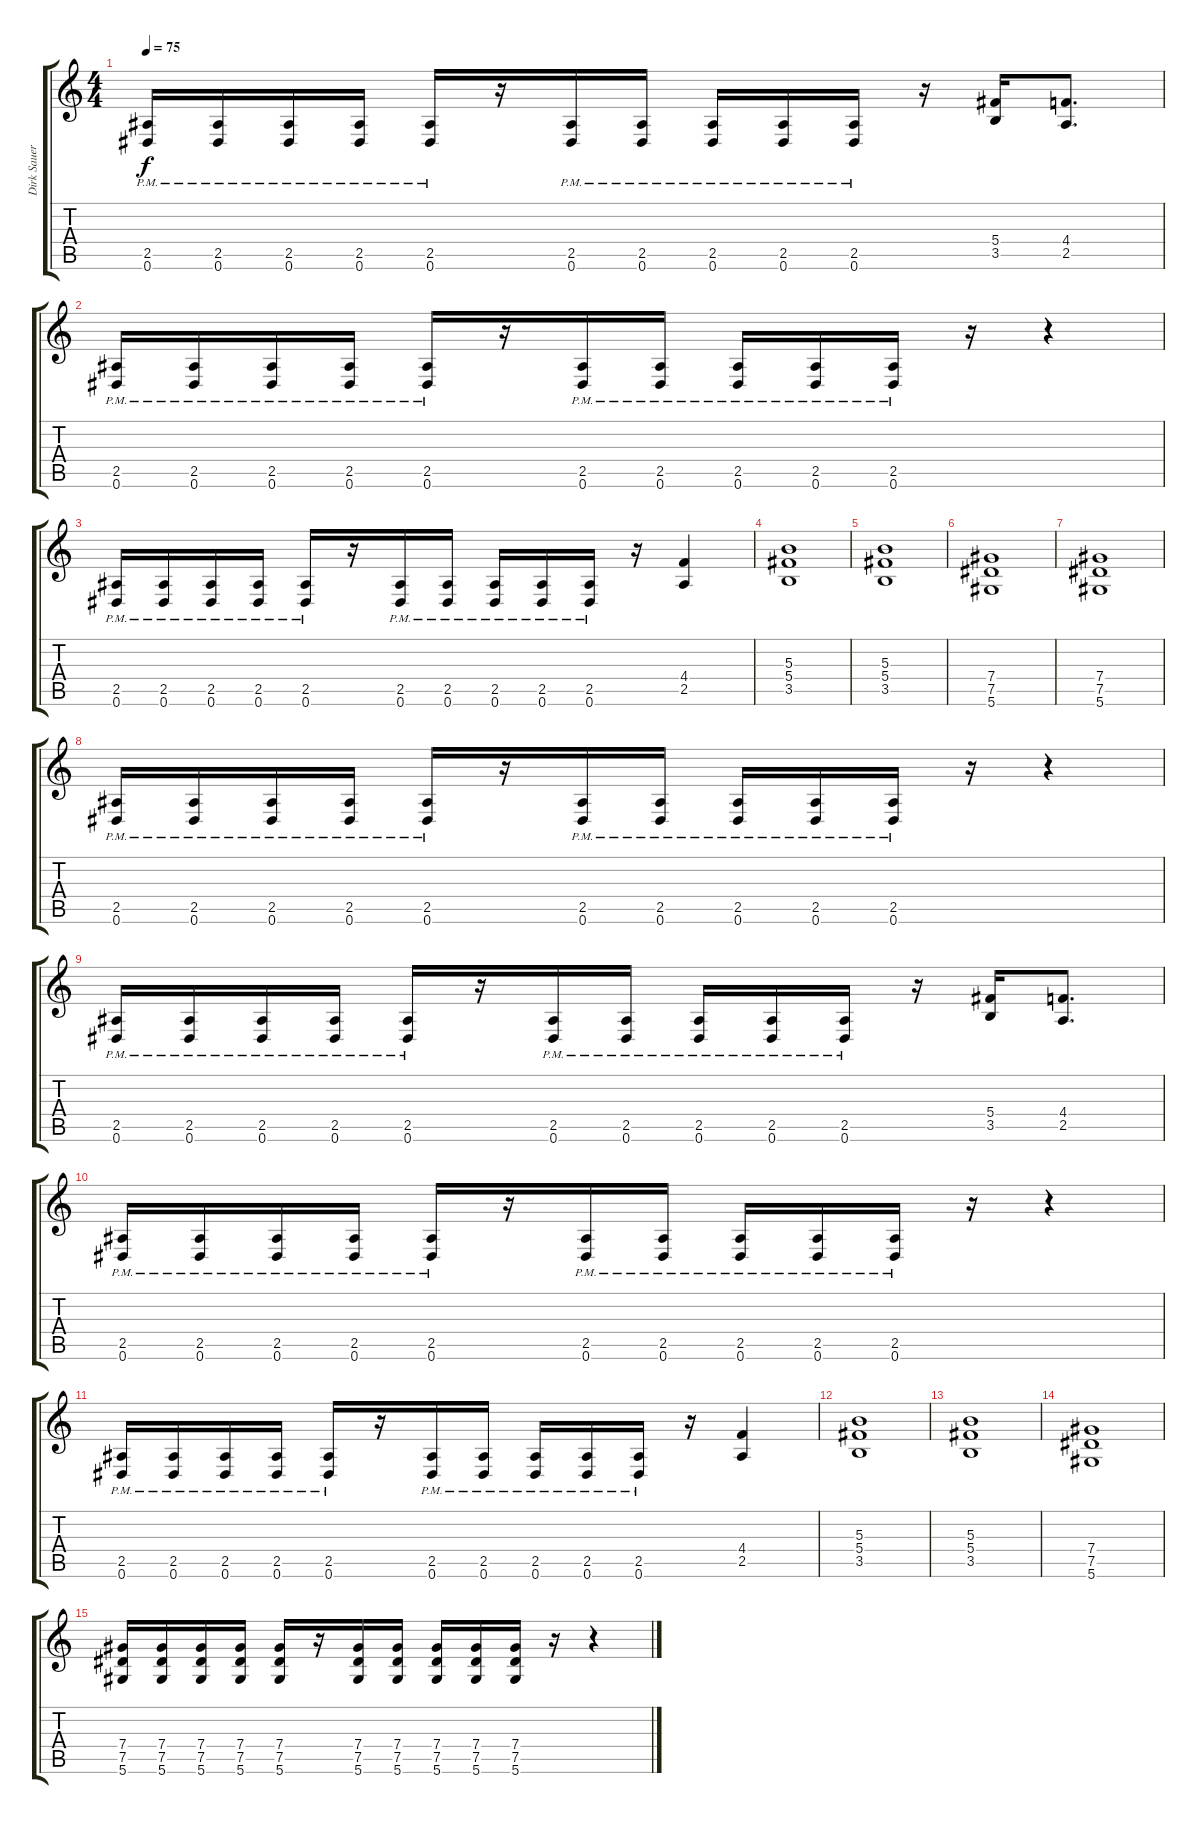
\track ("Dirk Sauer" "Dirk Sauer") {instrument distortionguitar}
\staff {score tabs}
\tuning (Eb4 Bb3 Gb3 Db3 Ab2 Eb2) {hide}
\ts (4 4)
\tempo 75
\clef g2
\ks c
(2.5{pm} 0.6{pm}).16{dy f} (2.5{pm} 0.6{pm}).16 (2.5{pm} 0.6{pm}).16 (2.5{pm} 0.6{pm}).16 (2.5{pm} 0.6{pm}).16 r.16 (2.5{pm} 0.6{pm}).16 (2.5{pm} 0.6{pm}).16 (2.5{pm} 0.6{pm}).16 (2.5{pm} 0.6{pm}).16 (2.5{pm} 0.6{pm}).16 r.16 (5.4 3.5).16 (4.4 2.5).8{d} |
(2.5{pm} 0.6{pm}).16 (2.5{pm} 0.6{pm}).16 (2.5{pm} 0.6{pm}).16 (2.5{pm} 0.6{pm}).16 (2.5{pm} 0.6{pm}).16 r.16 (2.5{pm} 0.6{pm}).16 (2.5{pm} 0.6{pm}).16 (2.5{pm} 0.6{pm}).16 (2.5{pm} 0.6{pm}).16 (2.5{pm} 0.6{pm}).16 r.16 r.4 |
(2.5{pm} 0.6{pm}).16 (2.5{pm} 0.6{pm}).16 (2.5{pm} 0.6{pm}).16 (2.5{pm} 0.6{pm}).16 (2.5{pm} 0.6{pm}).16 r.16 (2.5{pm} 0.6{pm}).16 (2.5{pm} 0.6{pm}).16 (2.5{pm} 0.6{pm}).16 (2.5{pm} 0.6{pm}).16 (2.5{pm} 0.6{pm}).16 r.16 (4.4 2.5).4 |
(5.3 5.4 3.5).1 |
(5.3 5.4 3.5).1 |
(7.4 7.5 5.6).1 |
(7.4 7.5 5.6).1 |
(2.5{pm} 0.6{pm}).16 (2.5{pm} 0.6{pm}).16 (2.5{pm} 0.6{pm}).16 (2.5{pm} 0.6{pm}).16 (2.5{pm} 0.6{pm}).16 r.16 (2.5{pm} 0.6{pm}).16 (2.5{pm} 0.6{pm}).16 (2.5{pm} 0.6{pm}).16 (2.5{pm} 0.6{pm}).16 (2.5{pm} 0.6{pm}).16 r.16 r.4 |
(2.5{pm} 0.6{pm}).16 (2.5{pm} 0.6{pm}).16 (2.5{pm} 0.6{pm}).16 (2.5{pm} 0.6{pm}).16 (2.5{pm} 0.6{pm}).16 r.16 (2.5{pm} 0.6{pm}).16 (2.5{pm} 0.6{pm}).16 (2.5{pm} 0.6{pm}).16 (2.5{pm} 0.6{pm}).16 (2.5{pm} 0.6{pm}).16 r.16 (5.4 3.5).16 (4.4 2.5).8{d} |
(2.5{pm} 0.6{pm}).16 (2.5{pm} 0.6{pm}).16 (2.5{pm} 0.6{pm}).16 (2.5{pm} 0.6{pm}).16 (2.5{pm} 0.6{pm}).16 r.16 (2.5{pm} 0.6{pm}).16 (2.5{pm} 0.6{pm}).16 (2.5{pm} 0.6{pm}).16 (2.5{pm} 0.6{pm}).16 (2.5{pm} 0.6{pm}).16 r.16 r.4 |
(2.5{pm} 0.6{pm}).16 (2.5{pm} 0.6{pm}).16 (2.5{pm} 0.6{pm}).16 (2.5{pm} 0.6{pm}).16 (2.5{pm} 0.6{pm}).16 r.16 (2.5{pm} 0.6{pm}).16 (2.5{pm} 0.6{pm}).16 (2.5{pm} 0.6{pm}).16 (2.5{pm} 0.6{pm}).16 (2.5{pm} 0.6{pm}).16 r.16 (4.4 2.5).4 |
(5.3 5.4 3.5).1 |
(5.3 5.4 3.5).1 |
(7.4 7.5 5.6).1 |
(7.4 7.5 5.6).16 (7.4 7.5 5.6).16 (7.4 7.5 5.6).16 (7.4 7.5 5.6).16 (7.4 7.5 5.6).16 r.16 (7.4 7.5 5.6).16 (7.4 7.5 5.6).16 (7.4 7.5 5.6).16 (7.4 7.5 5.6).16 (7.4 7.5 5.6).16 r.16 r.4
